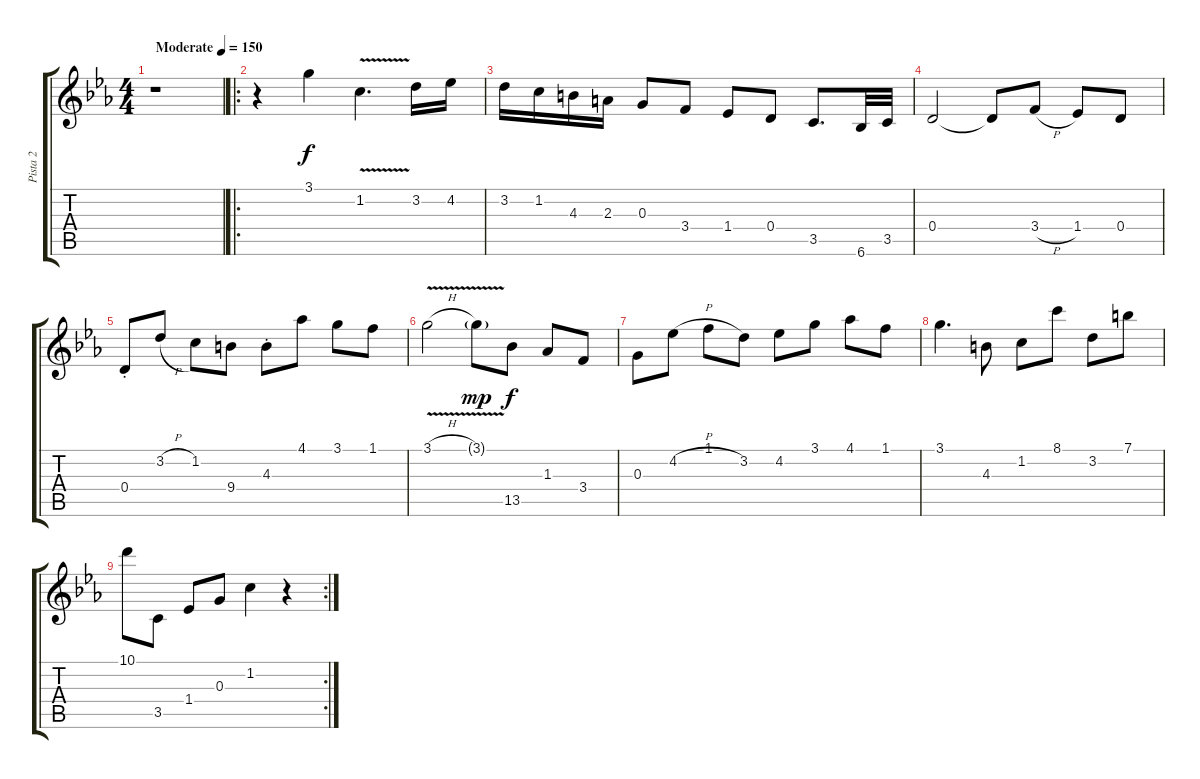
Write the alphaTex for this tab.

\track ("Pista 2" "Pista 2") {instrument acousticguitarsteel}
\staff {score tabs}
\tuning (E4 B3 G3 D3 A2 E2) {hide}
\ts (4 4)
\tempo (150 "Moderate")
\clef g2
\ks cminor
r.1{dy f instrument acousticguitarsteel} |
\ro
r.4 3.1.4 1.2{v}.4{d} 3.2.16 4.2.16 |
3.2.16 1.2.16 4.3.16 2.3.16 0.3.8 3.4.8 1.4.8 0.4.8 3.5.8{d} 6.6.32 3.5.32 |
0.4.2 0.4{t}.8 3.4{h}.8 1.4.8 0.4.8 |
0.4{st}.8 3.2{h}.8 1.2.8 9.4.8 4.3{st}.8 4.1.8 3.1.8 1.1.8 |
3.1{v h}.2 3.1{v g}.8{dy mp} 13.5.8{dy f} 1.3.8 3.4.8 |
0.3.8 4.2{h}.8 1.1.8 3.2.8 4.2.8 3.1.8 4.1.8 1.1.8 |
3.1.4{d} 4.3.8 1.2.8 8.1.8 3.2.8 7.1.8 |
\rc 2
10.1.8 3.5.8 1.4.8 0.3.8 1.2.4 r.4
